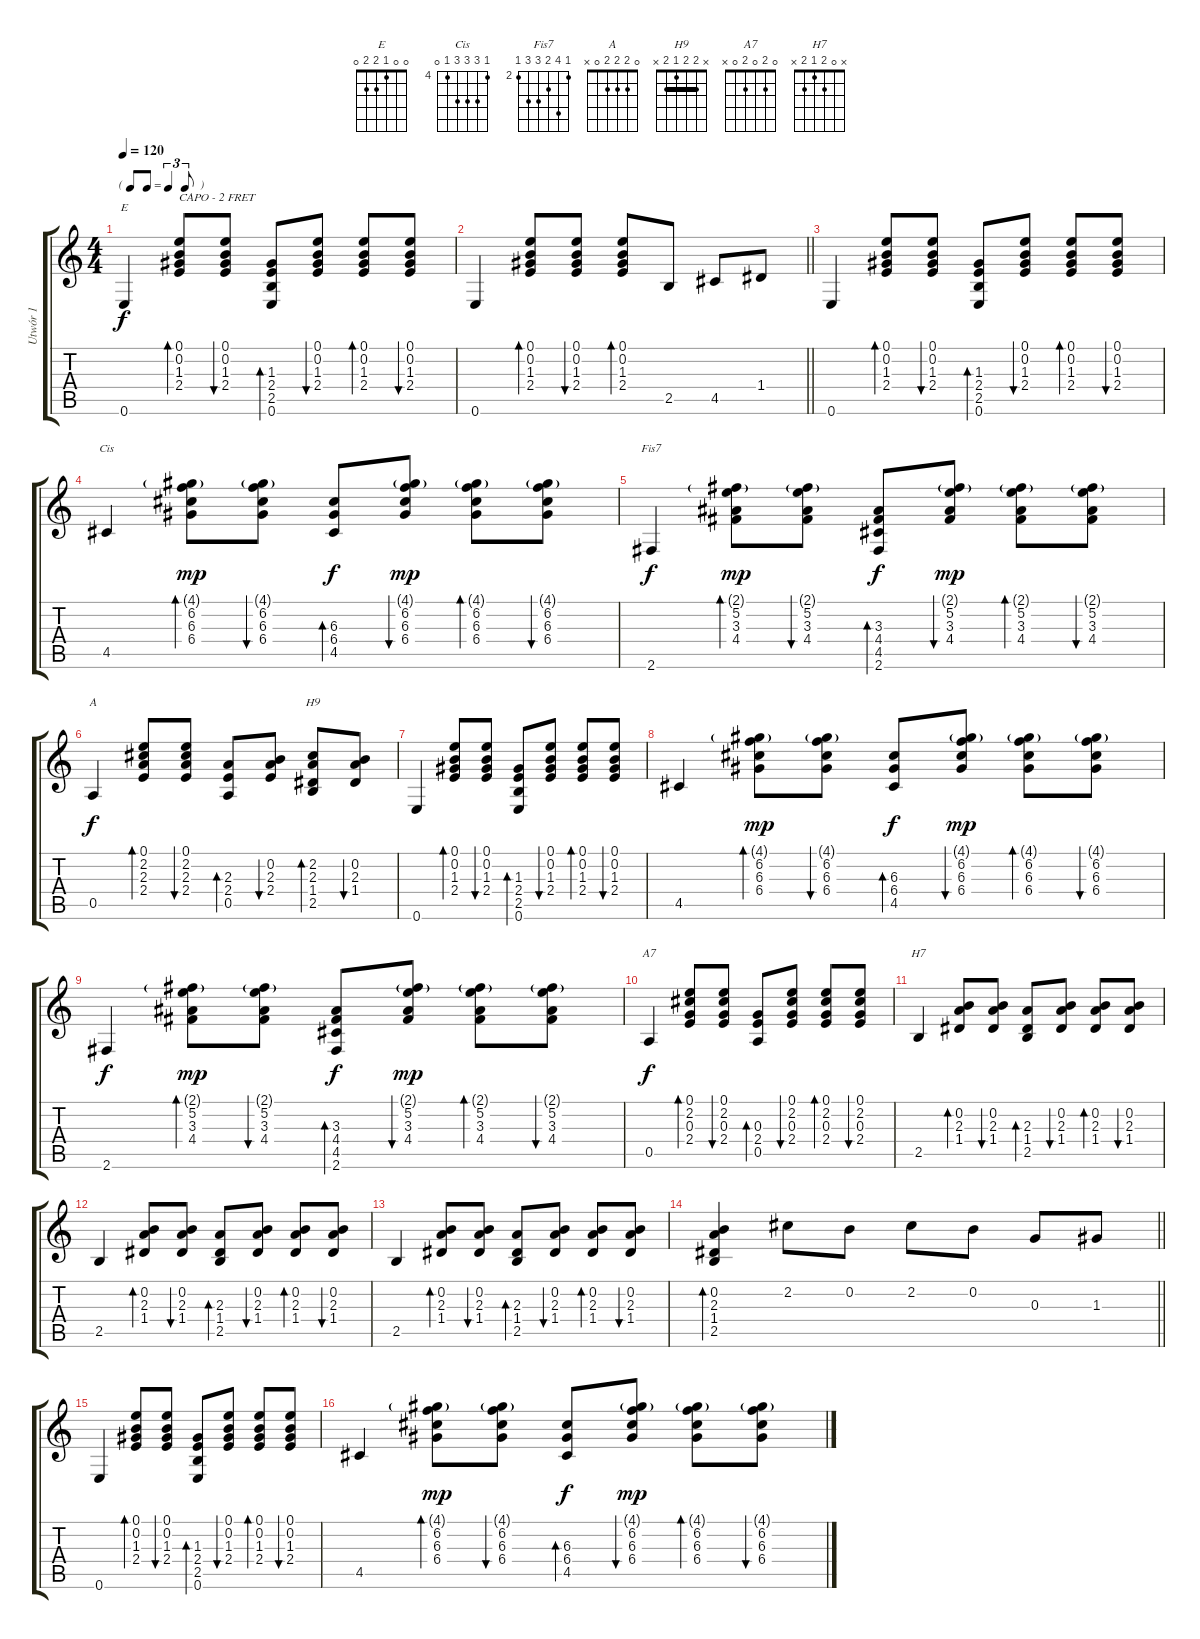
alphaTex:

\track ("Utwór 1" "Utwór 1") {instrument acousticguitarnylon}
\staff {score tabs}
\tuning (E4 B3 G3 D3 A2 E2) {hide}
\chord ("E" 0 0 1 2 2 0)
\chord ("Cis" 4 6 6 6 4 0) {firstfret 4}
\chord ("Fis7" 2 5 3 4 4 2) {firstfret 2}
\chord ("A" 0 2 2 2 0 x)
\chord ("H9" x 2 2 1 2 x) {barre 2}
\chord ("A7" 0 2 0 2 0 x)
\chord ("H7" x 0 2 1 2 x)
\ts (4 4)
\tf triplet8th
\tempo 120
\clef g2
\ks c
0.6.4{ch "E" dy f instrument acousticguitarnylon} (0.1 0.2 1.3 2.4).8{bd 60 txt "CAPO - 2 FRET"} (0.1 0.2 1.3 2.4).8{bu 60} (1.3 2.4 2.5 0.6).8{bd 60} (0.1 0.2 1.3 2.4).8{bu 60} (0.1 0.2 1.3 2.4).8{bd 60} (0.1 0.2 1.3 2.4).8{bu 60} |
\barLineRight lightlight
0.6.4 (0.1 0.2 1.3 2.4).8{bd 60} (0.1 0.2 1.3 2.4).8{bu 60} (0.1 0.2 1.3 2.4).8{bd 60} 2.5.8 4.5.8 1.4.8 |
0.6.4 (0.1 0.2 1.3 2.4).8{bd 60} (0.1 0.2 1.3 2.4).8{bu 60} (1.3 2.4 2.5 0.6).8{bd 60} (0.1 0.2 1.3 2.4).8{bu 60} (0.1 0.2 1.3 2.4).8{bd 60} (0.1 0.2 1.3 2.4).8{bu 60} |
4.5.4{ch "Cis"} (4.1{g} 6.2 6.3 6.4).8{bd 60 dy mp} (4.1{g} 6.2 6.3 6.4).8{bu 60} (6.3 6.4 4.5).8{bd 60 dy f} (4.1{g} 6.2 6.3 6.4).8{bu 60 dy mp} (4.1{g} 6.2 6.3 6.4).8{bd 60} (4.1{g} 6.2 6.3 6.4).8{bu 60} |
2.6.4{ch "Fis7" dy f} (2.1{g} 5.2 3.3 4.4).8{bd 60 dy mp} (2.1{g} 5.2 3.3 4.4).8{bu 60} (3.3 4.4 4.5 2.6).8{bd 60 dy f} (2.1{g} 5.2 3.3 4.4).8{bu 60 dy mp} (2.1{g} 5.2 3.3 4.4).8{bd 60} (2.1{g} 5.2 3.3 4.4).8{bu 60} |
0.5.4{ch "A" dy f} (0.1 2.2 2.3 2.4).8{bd 60} (0.1 2.2 2.3 2.4).8{bu 60} (2.3 2.4 0.5).8{bd 60} (0.2 2.3 2.4).8{bu 60} (2.2 2.3 1.4 2.5).8{bd 60 ch "H9"} (0.2 2.3 1.4).8{bu 60} |
0.6.4 (0.1 0.2 1.3 2.4).8{bd 60} (0.1 0.2 1.3 2.4).8{bu 60} (1.3 2.4 2.5 0.6).8{bd 60} (0.1 0.2 1.3 2.4).8{bu 60} (0.1 0.2 1.3 2.4).8{bd 60} (0.1 0.2 1.3 2.4).8{bu 60} |
4.5.4 (4.1{g} 6.2 6.3 6.4).8{bd 60 dy mp} (4.1{g} 6.2 6.3 6.4).8{bu 60} (6.3 6.4 4.5).8{bd 60 dy f} (4.1{g} 6.2 6.3 6.4).8{bu 60 dy mp} (4.1{g} 6.2 6.3 6.4).8{bd 60} (4.1{g} 6.2 6.3 6.4).8{bu 60} |
2.6.4{dy f} (2.1{g} 5.2 3.3 4.4).8{bd 60 dy mp} (2.1{g} 5.2 3.3 4.4).8{bu 60} (3.3 4.4 4.5 2.6).8{bd 60 dy f} (2.1{g} 5.2 3.3 4.4).8{bu 60 dy mp} (2.1{g} 5.2 3.3 4.4).8{bd 60} (2.1{g} 5.2 3.3 4.4).8{bu 60} |
0.5.4{ch "A7" dy f} (0.1 2.2 0.3 2.4).8{bd 60} (0.1 2.2 0.3 2.4).8{bu 60} (0.3 2.4 0.5).8{bd 60} (0.1 2.2 0.3 2.4).8{bu 60} (0.1 2.2 0.3 2.4).8{bd 60} (0.1 2.2 0.3 2.4).8{bu 60} |
2.5.4{ch "H7"} (0.2 2.3 1.4).8{bd 60} (0.2 2.3 1.4).8{bu 60} (2.3 1.4 2.5).8{bd 60} (0.2 2.3 1.4).8{bu 60} (0.2 2.3 1.4).8{bd 60} (0.2 2.3 1.4).8{bu 60} |
2.5.4 (0.2 2.3 1.4).8{bd 60} (0.2 2.3 1.4).8{bu 60} (2.3 1.4 2.5).8{bd 60} (0.2 2.3 1.4).8{bu 60} (0.2 2.3 1.4).8{bd 60} (0.2 2.3 1.4).8{bu 60} |
2.5.4 (0.2 2.3 1.4).8{bd 60} (0.2 2.3 1.4).8{bu 60} (2.3 1.4 2.5).8{bd 60} (0.2 2.3 1.4).8{bu 60} (0.2 2.3 1.4).8{bd 60} (0.2 2.3 1.4).8{bu 60} |
\barLineRight lightlight
(0.2 2.3 1.4 2.5).4{bd 60} 2.2.8 0.2.8 2.2.8 0.2.8 0.3.8 1.3.8 |
0.6.4 (0.1 0.2 1.3 2.4).8{bd 60} (0.1 0.2 1.3 2.4).8{bu 60} (1.3 2.4 2.5 0.6).8{bd 60} (0.1 0.2 1.3 2.4).8{bu 60} (0.1 0.2 1.3 2.4).8{bd 60} (0.1 0.2 1.3 2.4).8{bu 60} |
4.5.4 (4.1{g} 6.2 6.3 6.4).8{bd 60 dy mp} (4.1{g} 6.2 6.3 6.4).8{bu 60} (6.3 6.4 4.5).8{bd 60 dy f} (4.1{g} 6.2 6.3 6.4).8{bu 60 dy mp} (4.1{g} 6.2 6.3 6.4).8{bd 60} (4.1{g} 6.2 6.3 6.4).8{bu 60}
